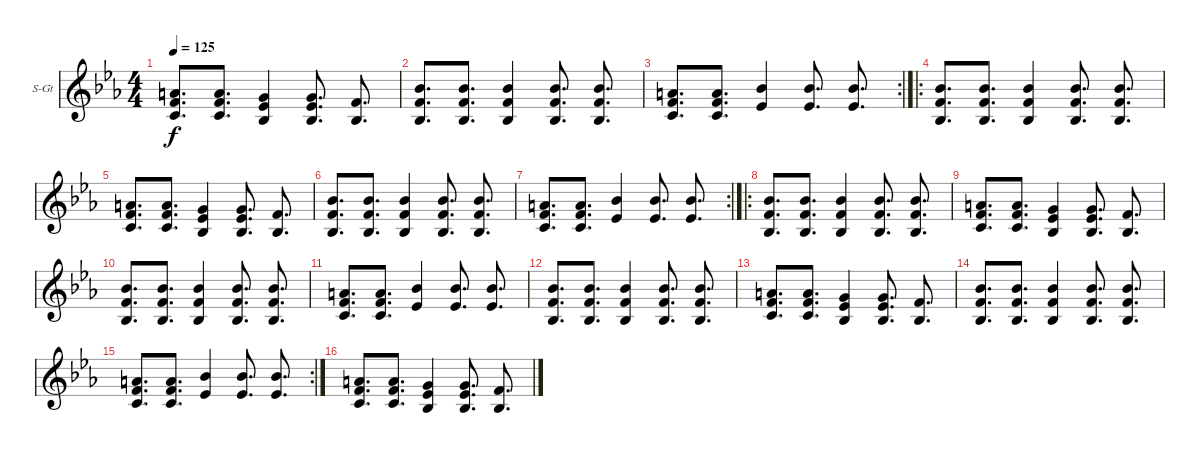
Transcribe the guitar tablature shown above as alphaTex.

\bracketExtendMode groupsimilarinstruments
\firstSystemTrackNameOrientation horizontal
\otherSystemsTrackNameOrientation horizontal
\track ("Дорожка 3" "S-Gt") {instrument acousticgrandpiano}
\staff {score}
\tuning (E4 B3 G3 D3 A2 E2)
\displaytranspose 12
\ts (4 4)
\tempo 125
\clef g2
\ks eb
(2.3 3.4 3.5).8{d dy f} (2.3 3.4 3.5).8{d} (0.3 1.4 1.5).4 (0.3 1.4 1.5).8{d} (8.5 6.6).8{d} |
(3.3 3.4 1.5).8{d} (3.3 3.4 1.5).8{d} (3.3 3.4 1.5).4 (3.3 3.4 1.5).8{d} (3.3 3.4 1.5).8{d} |
\rc 2
(2.3 3.4 3.5).8{d} (2.3 3.4 3.5).8{d} (3.3 1.4).4 (3.3 1.4).8{d} (3.3 1.4).8{d} |
\ro
(3.3 3.4 1.5).8{d} (3.3 3.4 1.5).8{d} (3.3 3.4 1.5).4 (3.3 3.4 1.5).8{d} (3.3 3.4 1.5).8{d} |
(2.3 3.4 3.5).8{d} (2.3 3.4 3.5).8{d} (0.3 1.4 1.5).4 (0.3 1.4 1.5).8{d} (8.5 6.6).8{d} |
(3.3 3.4 1.5).8{d} (3.3 3.4 1.5).8{d} (3.3 3.4 1.5).4 (3.3 3.4 1.5).8{d} (3.3 3.4 1.5).8{d} |
\rc 2
(2.3 3.4 3.5).8{d} (2.3 3.4 3.5).8{d} (3.3 1.4).4 (3.3 1.4).8{d} (3.3 1.4).8{d} |
\ro
(3.3 3.4 1.5).8{d} (3.3 3.4 1.5).8{d} (3.3 3.4 1.5).4 (3.3 3.4 1.5).8{d} (3.3 3.4 1.5).8{d} |
(2.3 3.4 3.5).8{d} (2.3 3.4 3.5).8{d} (0.3 1.4 1.5).4 (0.3 1.4 1.5).8{d} (8.5 6.6).8{d} |
(3.3 3.4 1.5).8{d} (3.3 3.4 1.5).8{d} (3.3 3.4 1.5).4 (3.3 3.4 1.5).8{d} (3.3 3.4 1.5).8{d} |
(2.3 3.4 3.5).8{d} (2.3 3.4 3.5).8{d} (3.3 1.4).4 (3.3 1.4).8{d} (3.3 1.4).8{d} |
(3.3 3.4 1.5).8{d} (3.3 3.4 1.5).8{d} (3.3 3.4 1.5).4 (3.3 3.4 1.5).8{d} (3.3 3.4 1.5).8{d} |
(2.3 3.4 3.5).8{d} (2.3 3.4 3.5).8{d} (0.3 1.4 1.5).4 (0.3 1.4 1.5).8{d} (8.5 6.6).8{d} |
(3.3 3.4 1.5).8{d} (3.3 3.4 1.5).8{d} (3.3 3.4 1.5).4 (3.3 3.4 1.5).8{d} (3.3 3.4 1.5).8{d} |
\rc 2
(2.3 3.4 3.5).8{d} (2.3 3.4 3.5).8{d} (3.3 1.4).4 (3.3 1.4).8{d} (3.3 1.4).8{d} |
(2.3 3.4 3.5).8{d} (2.3 3.4 3.5).8{d} (0.3 1.4 1.5).4 (0.3 1.4 1.5).8{d} (8.5 6.6).8{d}
